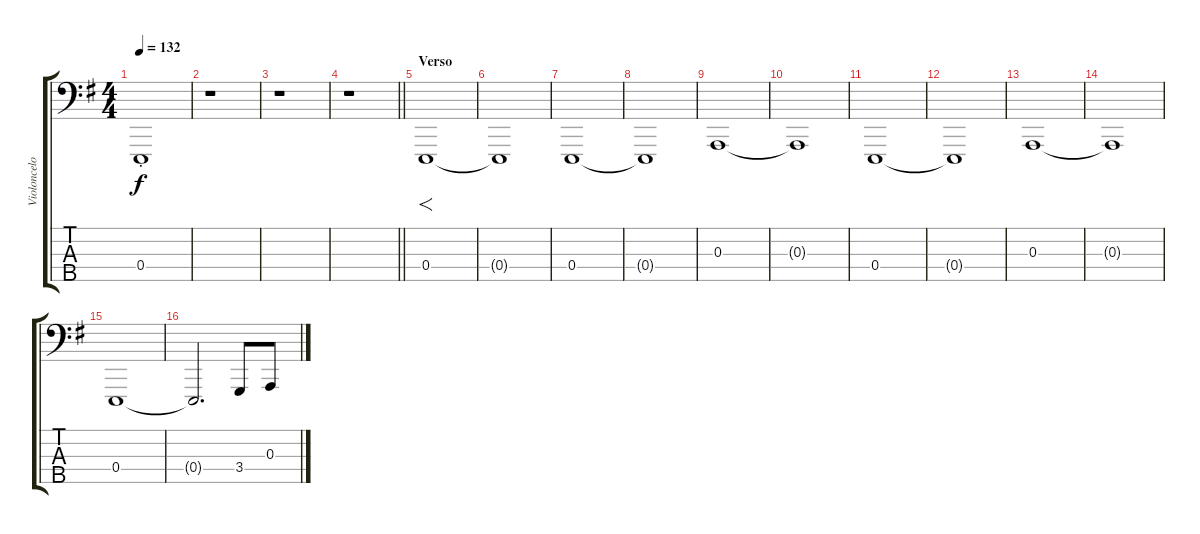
\track ("Violoncelo" "Violoncelo") {instrument cello}
\staff {score tabs}
\tuning (G2 D2 A1 E1 B0) {hide}
\ts (4 4)
\tempo 132
\clef f4
\ks eminor
0.4{st}.1{dy f} |
r.1 |
r.1 |
\barLineRight lightlight
r.1 |
\section ("" "Verso")
0.4.1{f volume 9} |
0.4{t}.1 |
0.4.1 |
0.4{t}.1 |
0.3.1 |
0.3{t}.1 |
0.4.1 |
0.4{t}.1 |
0.3.1 |
0.3{t}.1 |
0.4.1 |
0.4{t}.2{d} 3.4.8 0.3.8
